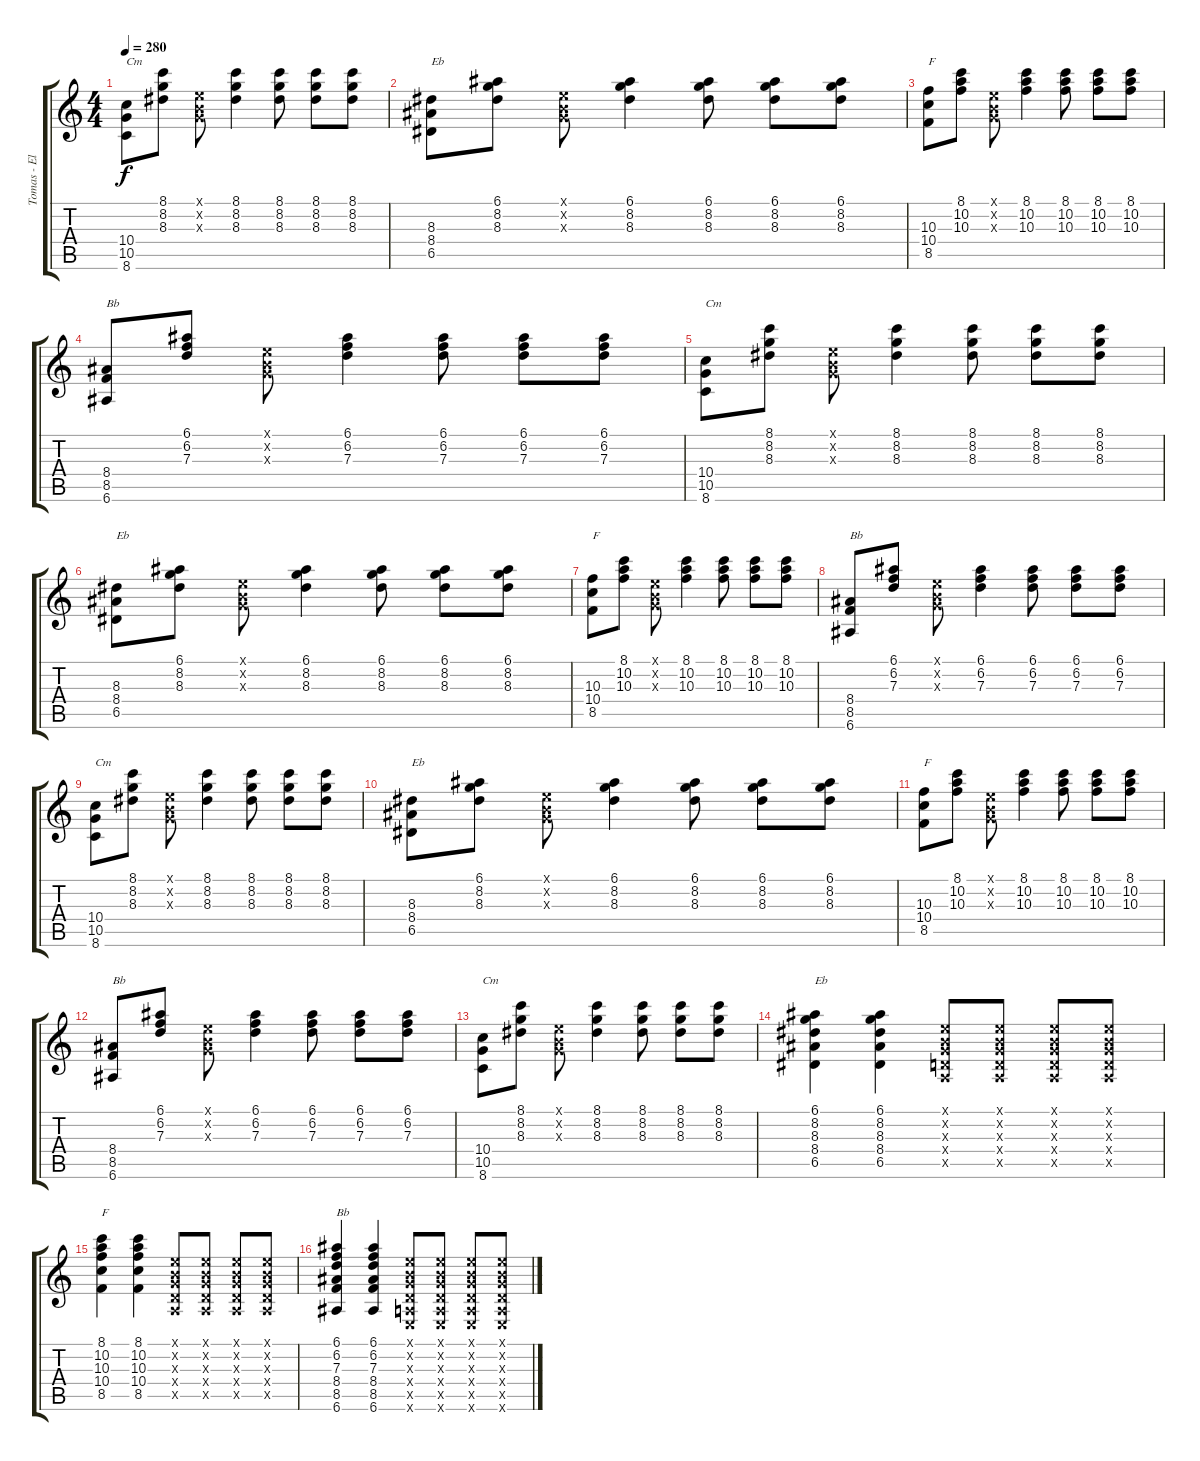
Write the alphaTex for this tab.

\track ("Tomas - Elec. Guitar" "Tomas - El") {instrument electricguitarclean}
\staff {score tabs}
\tuning (E4 B3 G3 D3 A2 E2) {hide}
\ts (4 4)
\tempo 280
\clef g2
\ks c
(10.4 10.5 8.6).8{txt "Cm" dy f} (8.1 8.2 8.3).8 (0.1{x} 0.2{x} 0.3{x}).8 (8.1 8.2 8.3).4 (8.1 8.2 8.3).8 (8.1 8.2 8.3).8 (8.1 8.2 8.3).8 |
(8.3 8.4 6.5).8{txt "Eb"} (6.1 8.2 8.3).8 (0.1{x} 0.2{x} 0.3{x}).8 (6.1 8.2 8.3).4 (6.1 8.2 8.3).8 (6.1 8.2 8.3).8 (6.1 8.2 8.3).8 |
(10.3 10.4 8.5).8{txt "F"} (8.1 10.2 10.3).8 (0.1{x} 0.2{x} 0.3{x}).8 (8.1 10.2 10.3).4 (8.1 10.2 10.3).8 (8.1 10.2 10.3).8 (8.1 10.2 10.3).8 |
(8.4 8.5 6.6).8{txt "Bb"} (6.1 6.2 7.3).8 (0.1{x} 0.2{x} 0.3{x}).8 (6.1 6.2 7.3).4 (6.1 6.2 7.3).8 (6.1 6.2 7.3).8 (6.1 6.2 7.3).8 |
(10.4 10.5 8.6).8{txt "Cm"} (8.1 8.2 8.3).8 (0.1{x} 0.2{x} 0.3{x}).8 (8.1 8.2 8.3).4 (8.1 8.2 8.3).8 (8.1 8.2 8.3).8 (8.1 8.2 8.3).8 |
(8.3 8.4 6.5).8{txt "Eb"} (6.1 8.2 8.3).8 (0.1{x} 0.2{x} 0.3{x}).8 (6.1 8.2 8.3).4 (6.1 8.2 8.3).8 (6.1 8.2 8.3).8 (6.1 8.2 8.3).8 |
(10.3 10.4 8.5).8{txt "F"} (8.1 10.2 10.3).8 (0.1{x} 0.2{x} 0.3{x}).8 (8.1 10.2 10.3).4 (8.1 10.2 10.3).8 (8.1 10.2 10.3).8 (8.1 10.2 10.3).8 |
(8.4 8.5 6.6).8{txt "Bb"} (6.1 6.2 7.3).8 (0.1{x} 0.2{x} 0.3{x}).8 (6.1 6.2 7.3).4 (6.1 6.2 7.3).8 (6.1 6.2 7.3).8 (6.1 6.2 7.3).8 |
(10.4 10.5 8.6).8{txt "Cm"} (8.1 8.2 8.3).8 (0.1{x} 0.2{x} 0.3{x}).8 (8.1 8.2 8.3).4 (8.1 8.2 8.3).8 (8.1 8.2 8.3).8 (8.1 8.2 8.3).8 |
(8.3 8.4 6.5).8{txt "Eb"} (6.1 8.2 8.3).8 (0.1{x} 0.2{x} 0.3{x}).8 (6.1 8.2 8.3).4 (6.1 8.2 8.3).8 (6.1 8.2 8.3).8 (6.1 8.2 8.3).8 |
(10.3 10.4 8.5).8{txt "F"} (8.1 10.2 10.3).8 (0.1{x} 0.2{x} 0.3{x}).8 (8.1 10.2 10.3).4 (8.1 10.2 10.3).8 (8.1 10.2 10.3).8 (8.1 10.2 10.3).8 |
(8.4 8.5 6.6).8{txt "Bb"} (6.1 6.2 7.3).8 (0.1{x} 0.2{x} 0.3{x}).8 (6.1 6.2 7.3).4 (6.1 6.2 7.3).8 (6.1 6.2 7.3).8 (6.1 6.2 7.3).8 |
(10.4 10.5 8.6).8{txt "Cm"} (8.1 8.2 8.3).8 (0.1{x} 0.2{x} 0.3{x}).8 (8.1 8.2 8.3).4 (8.1 8.2 8.3).8 (8.1 8.2 8.3).8 (8.1 8.2 8.3).8 |
(6.1 8.2 8.3 8.4 6.5).4{txt "Eb"} (6.1 8.2 8.3 8.4 6.5).4 (0.1{x} 0.2{x} 0.3{x} 0.4{x} 0.5{x}).8 (0.1{x} 0.2{x} 0.3{x} 0.4{x} 0.5{x}).8 (0.1{x} 0.2{x} 0.3{x} 0.4{x} 0.5{x}).8 (0.1{x} 0.2{x} 0.3{x} 0.4{x} 0.5{x}).8 |
(8.1 10.2 10.3 10.4 8.5).4{txt "F"} (8.1 10.2 10.3 10.4 8.5).4 (0.1{x} 0.2{x} 0.3{x} 0.4{x} 0.5{x}).8 (0.1{x} 0.2{x} 0.3{x} 0.4{x} 0.5{x}).8 (0.1{x} 0.2{x} 0.3{x} 0.4{x} 0.5{x}).8 (0.1{x} 0.2{x} 0.3{x} 0.4{x} 0.5{x}).8 |
(6.1 6.2 7.3 8.4 8.5 6.6).4{txt "Bb"} (6.1 6.2 7.3 8.4 8.5 6.6).4 (0.1{x} 0.2{x} 0.3{x} 0.4{x} 0.5{x} 0.6{x}).8 (0.1{x} 0.2{x} 0.3{x} 0.4{x} 0.5{x} 0.6{x}).8 (0.1{x} 0.2{x} 0.3{x} 0.4{x} 0.5{x} 0.6{x}).8 (0.1{x} 0.2{x} 0.3{x} 0.4{x} 0.5{x} 0.6{x}).8
